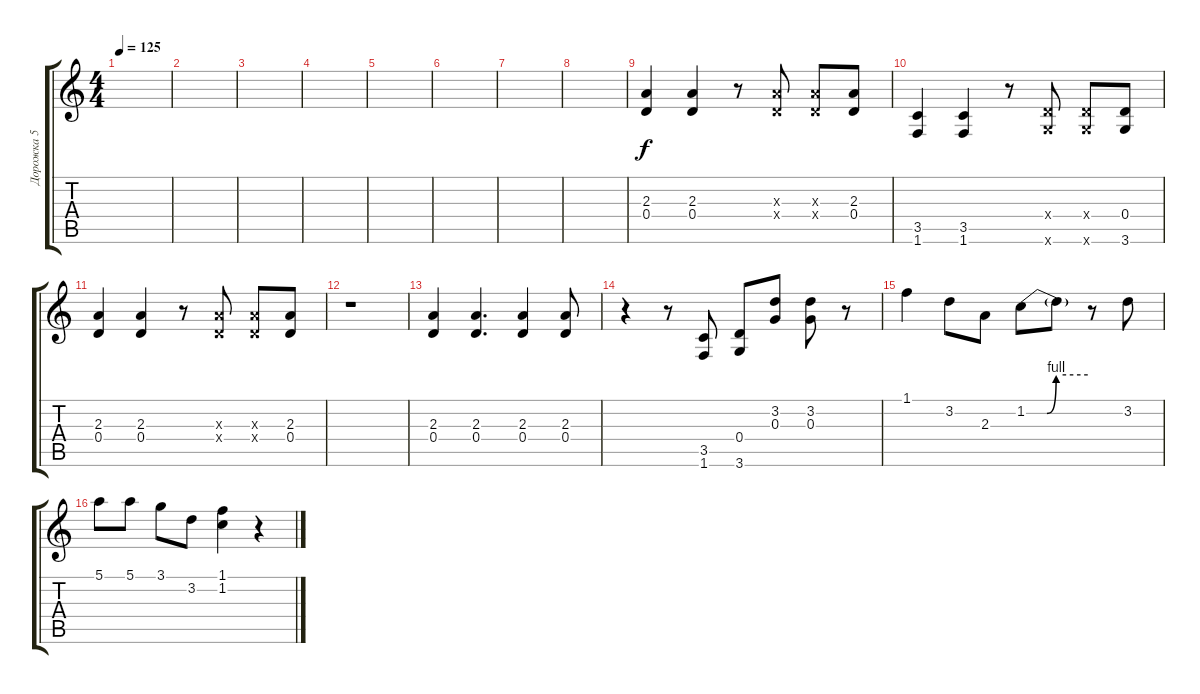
\track ("Дорожка 5" "Дорожка 5") {instrument overdrivenguitar}
\staff {score tabs}
\tuning (E4 B3 G3 D3 A2 E2) {hide}
\ts (4 4)
\tempo 125
\clef g2
\ks c
|
|
|
|
|
|
|
|
(2.3 0.4).4 (2.3 0.4).4 r.8 (2.3{x} 0.4{x}).8 (2.3{x} 0.4{x}).8 (2.3 0.4).8 |
(3.5 1.6).4 (3.5 1.6).4 r.8 (0.4{x} 3.6{x}).8 (0.4{x} 3.6{x}).8 (0.4 3.6).8 |
(2.3 0.4).4 (2.3 0.4).4 r.8 (2.3{x} 0.4{x}).8 (2.3{x} 0.4{x}).8 (2.3 0.4).8 |
r.1 |
(2.3 0.4).4 (2.3 0.4).4{d} (2.3 0.4).4 (2.3 0.4).8 |
r.4 r.8 (3.5 1.6).8 (0.4 3.6).8 (3.2 0.3).8 (3.2 0.3).8 r.8 |
1.1.4 3.2.8 2.3.8 1.2{be (custom 0 0 15 0 20 0 29 4 60 4)}.8 1.2{t}.8 r.8 3.2.8 |
5.1.8 5.1.8 3.1.8 3.2.8 (1.1 1.2).4 r.4
